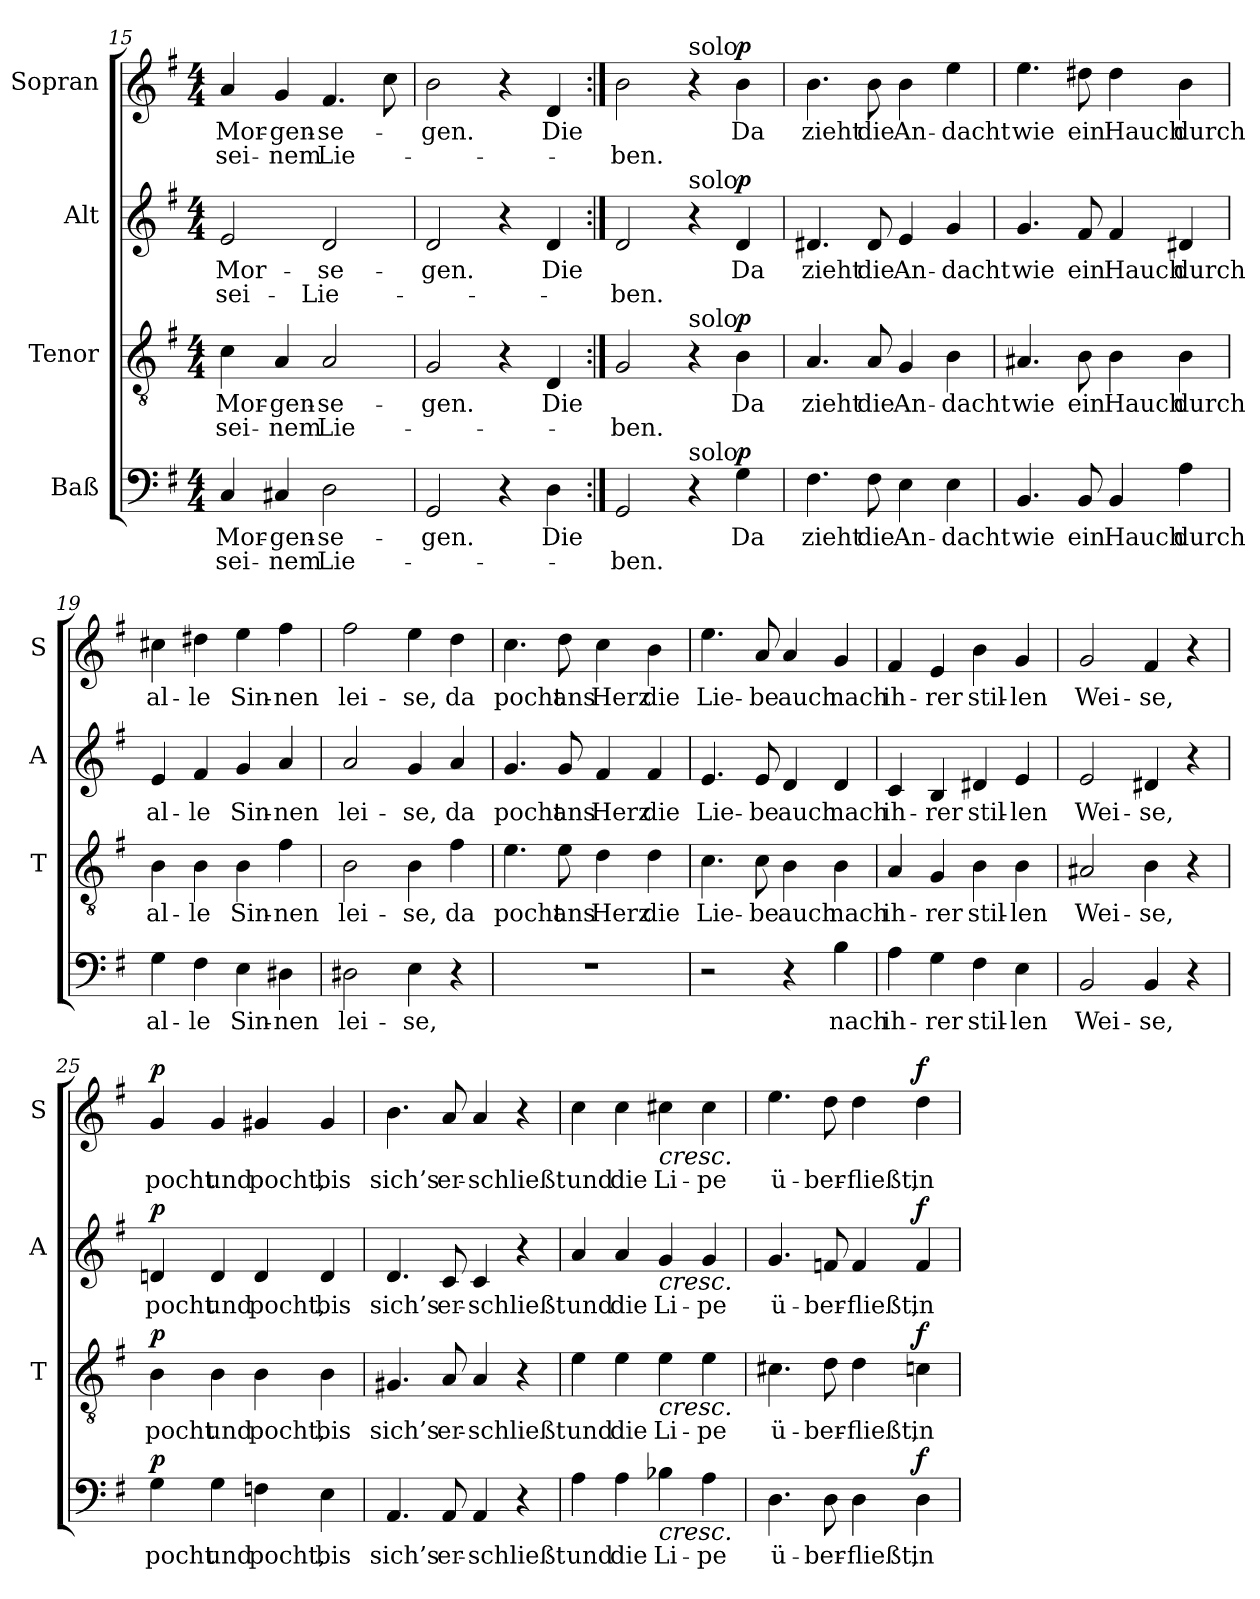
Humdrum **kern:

**kern	**text	**text	**dynam	**kern	**text	**text	**dynam	**kern	**text	**text	**dynam	**kern	**text	**text	**dynam
*part4	*part4	*part4	*part4	*part3	*part3	*part3	*part3	*part2	*part2	*part2	*part2	*part1	*part1	*part1	*part1
*staff4	*staff4	*staff4	*staff4	*staff3	*staff3	*staff3	*staff3	*staff2	*staff2	*staff2	*staff2	*staff1	*staff1	*staff1	*staff1
*I"Baß	*	*	*	*I"Tenor	*	*	*	*I"Alt	*	*	*	*I"Sopran	*	*	*
*	*	*	*	*I'T	*	*	*	*I'A	*	*	*	*I'S	*	*	*
*clefF4	*	*	*	*clefGv2	*	*	*	*clefG2	*	*	*	*clefG2	*	*	*
*k[f#]	*	*	*	*k[f#]	*	*	*	*k[f#]	*	*	*	*k[f#]	*	*	*
*G:	*	*	*	*G:	*	*	*	*G:	*	*	*	*G:	*	*	*
*M4/4	*	*	*	*M4/4	*	*	*	*M4/4	*	*	*	*M4/4	*	*	*
=15	=15	=15	=15	=15	=15	=15	=15	=15	=15	=15	=15	=15	=15	=15	=15
4C	Mor-	sei-	.	4c	Mor-	sei-	.	2e	Mor-	sei-	.	4a	Mor-	sei-	.
4C#X	-gen-	-nem	.	4A	-gen-	-nem	.	.	.	.	.	4g	-gen-	-nem	.
2D	-se-	Lie-	.	2A	-se-	Lie-	.	2d	-se-	-Lie-	.	4.f#	-se-	Lie-	.
.	.	.	.	.	.	.	.	.	.	.	.	8cc	.	.	.
=16	=16	=16	=16	=16	=16	=16	=16	=16	=16	=16	=16	=16	=16	=16	=16
2GG	-gen.	.	.	2G	-gen.	.	.	2d	-gen.	.	.	2b	-gen.	.	.
4r	.	.	.	4r	.	.	.	4r	.	.	.	4r	.	.	.
4D	Die	.	.	4D	Die	.	.	4d	Die	.	.	4d	Die	.	.
=16:|!	=16:|!	=16:|!	=16:|!	=16:|!	=16:|!	=16:|!	=16:|!	=16:|!	=16:|!	=16:|!	=16:|!	=16:|!	=16:|!	=16:|!	=16:|!
2GG	.	-ben.	.	2G	.	-ben.	.	2d	.	-ben.	.	2b	.	-ben.	.
!	!	!	!	!	!	!	!	!	!	!	!	!LO:TX:a:t=solo	!	!	!
!	!	!	!	!	!	!	!	!LO:TX:a:t=solo	!	!	!	!	!	!	!
!	!	!	!	!LO:TX:a:t=solo	!	!	!	!	!	!	!	!	!	!	!
!LO:TX:a:t=solo	!	!	!	!	!	!	!	!	!	!	!	!	!	!	!
4r	.	.	.	4r	.	.	.	4r	.	.	.	4r	.	.	.
!	!	!	!LO:DY:a	!	!	!	!LO:DY:a	!	!	!	!LO:DY:a	!	!	!	!LO:DY:a
4G	Da	.	p	4B	Da	.	p	4d	Da	.	p	4b	Da	.	p
=17	=17	=17	=17	=17	=17	=17	=17	=17	=17	=17	=17	=17	=17	=17	=17
4.F#	zieht	.	.	4.A	zieht	.	.	4.d#X	zieht	.	.	4.b	zieht	.	.
8F#	die	.	.	8A	die	.	.	8d#	die	.	.	8b	die	.	.
4E	An-	.	.	4G	An-	.	.	4e	An-	.	.	4b	An-	.	.
4E	-dacht	.	.	4B	-dacht	.	.	4g	-dacht	.	.	4ee	-dacht	.	.
=18	=18	=18	=18	=18	=18	=18	=18	=18	=18	=18	=18	=18	=18	=18	=18
4.BB	wie	.	.	4.A#X	wie	.	.	4.g	wie	.	.	4.ee	wie	.	.
8BB	ein	.	.	8B	ein	.	.	8f#	ein	.	.	8dd#X	ein	.	.
4BB	Hauch	.	.	4B	Hauch	.	.	4f#	Hauch	.	.	4dd#	Hauch	.	.
4A	durch	.	.	4B	durch	.	.	4d#X	durch	.	.	4b	durch	.	.
=19	=19	=19	=19	=19	=19	=19	=19	=19	=19	=19	=19	=19	=19	=19	=19
4G	al-	.	.	4B	al-	.	.	4e	al-	.	.	4cc#X	al-	.	.
4F#	-le	.	.	4B	-le	.	.	4f#	-le	.	.	4dd#X	-le	.	.
4E	Sin-	.	.	4B	Sin-	.	.	4g	Sin-	.	.	4ee	Sin-	.	.
4D#X	-nen	.	.	4f#	-nen	.	.	4a	-nen	.	.	4ff#	-nen	.	.
=20	=20	=20	=20	=20	=20	=20	=20	=20	=20	=20	=20	=20	=20	=20	=20
2D#X	lei-	.	.	2B	lei-	.	.	2a	lei-	.	.	2ff#	lei-	.	.
4E	-se,	.	.	4B	-se,	.	.	4g	-se,	.	.	4ee	-se,	.	.
4r	.	.	.	4f#	da	.	.	4a	da	.	.	4dd	da	.	.
=21	=21	=21	=21	=21	=21	=21	=21	=21	=21	=21	=21	=21	=21	=21	=21
1r	.	.	.	4.e	pocht	.	.	4.g	pocht	.	.	4.cc	pocht	.	.
.	.	.	.	8e	ans	.	.	8g	ans	.	.	8dd	ans	.	.
.	.	.	.	4d	Herz	.	.	4f#	Herz	.	.	4cc	Herz	.	.
.	.	.	.	4d	die	.	.	4f#	die	.	.	4b	die	.	.
=22	=22	=22	=22	=22	=22	=22	=22	=22	=22	=22	=22	=22	=22	=22	=22
2r	.	.	.	4.c	Lie-	.	.	4.e	Lie-	.	.	4.ee	Lie-	.	.
.	.	.	.	8c	-be	.	.	8e	-be	.	.	8a	-be	.	.
4r	.	.	.	4B	auch	.	.	4d	auch	.	.	4a	auch	.	.
4B	nach	.	.	4B	nach	.	.	4d	nach	.	.	4g	nach	.	.
=23	=23	=23	=23	=23	=23	=23	=23	=23	=23	=23	=23	=23	=23	=23	=23
4A	ih-	.	.	4A	ih-	.	.	4c	ih-	.	.	4f#	ih-	.	.
4G	-rer	.	.	4G	-rer	.	.	4B	-rer	.	.	4e	-rer	.	.
4F#	stil-	.	.	4B	stil-	.	.	4d#X	stil-	.	.	4b	stil-	.	.
4E	-len	.	.	4B	-len	.	.	4e	-len	.	.	4g	-len	.	.
=24	=24	=24	=24	=24	=24	=24	=24	=24	=24	=24	=24	=24	=24	=24	=24
2BB	Wei-	.	.	2A#X	Wei-	.	.	2e	Wei-	.	.	2g	Wei-	.	.
4BB	-se,	.	.	4B	-se,	.	.	4d#X	-se,	.	.	4f#	-se,	.	.
4r	.	.	.	4r	.	.	.	4r	.	.	.	4r	.	.	.
=25	=25	=25	=25	=25	=25	=25	=25	=25	=25	=25	=25	=25	=25	=25	=25
!	!	!	!LO:DY:a	!	!	!	!LO:DY:a	!	!	!	!LO:DY:a	!	!	!	!LO:DY:a
4G	pocht	.	p	4B	pocht	.	p	4dn	pocht	.	p	4g	pocht	.	p
4G	und	.	.	4B	und	.	.	4d	und	.	.	4g	und	.	.
4Fn	pocht,	.	.	4B	pocht,	.	.	4d	pocht,	.	.	4g#X	pocht,	.	.
4E	bis	.	.	4B	bis	.	.	4d	bis	.	.	4g#	bis	.	.
=26	=26	=26	=26	=26	=26	=26	=26	=26	=26	=26	=26	=26	=26	=26	=26
4.AA	sich’s	.	.	4.G#X	sich’s	.	.	4.d	sich’s	.	.	4.b	sich’s	.	.
8AA	er-	.	.	8A	er-	.	.	8c	er-	.	.	8a	er-	.	.
4AA	-schließt	.	.	4A	-schließt	.	.	4c	-schließt	.	.	4a	-schließt	.	.
4r	.	.	.	4r	.	.	.	4r	.	.	.	4r	.	.	.
=27	=27	=27	=27	=27	=27	=27	=27	=27	=27	=27	=27	=27	=27	=27	=27
4A	und	.	.	4e	und	.	.	4a	und	.	.	4cc	und	.	.
4A	die	.	.	4e	die	.	.	4a	die	.	.	4cc	die	.	.
!	!	!	!	!	!	!	!	!	!	!	!	!LO:TX:b:i:t=cresc.	!	!	!
!	!	!	!	!	!	!	!	!LO:TX:b:i:t=cresc.	!	!	!	!	!	!	!
!	!	!	!	!LO:TX:b:i:t=cresc.	!	!	!	!	!	!	!	!	!	!	!
!LO:TX:b:i:t=cresc.	!	!	!	!	!	!	!	!	!	!	!	!	!	!	!
4B-X	Li-	.	.	4e	Li-	.	.	4g	Li-	.	.	4cc#X	Li-	.	.
4A	-pe	.	.	4e	-pe	.	.	4g	-pe	.	.	4cc#	-pe	.	.
=28	=28	=28	=28	=28	=28	=28	=28	=28	=28	=28	=28	=28	=28	=28	=28
4.D	ü-	.	.	4.c#X	ü-	.	.	4.g	ü-	.	.	4.ee	ü-	.	.
8D	-ber-	.	.	8d	-ber-	.	.	8fn	-ber-	.	.	8dd	-ber-	.	.
4D	-fließt,	.	.	4d	-fließt,	.	.	4f	-fließt,	.	.	4dd	-fließt,	.	.
!	!	!	!LO:DY:a	!	!	!	!LO:DY:a	!	!	!	!LO:DY:a	!	!	!	!LO:DY:a
4D	in	.	f	4cn	in	.	f	4f	in	.	f	4dd	in	.	f
=	=	=	=	=	=	=	=	=	=	=	=	=	=	=	=
*-	*-	*-	*-	*-	*-	*-	*-	*-	*-	*-	*-	*-	*-	*-	*-
